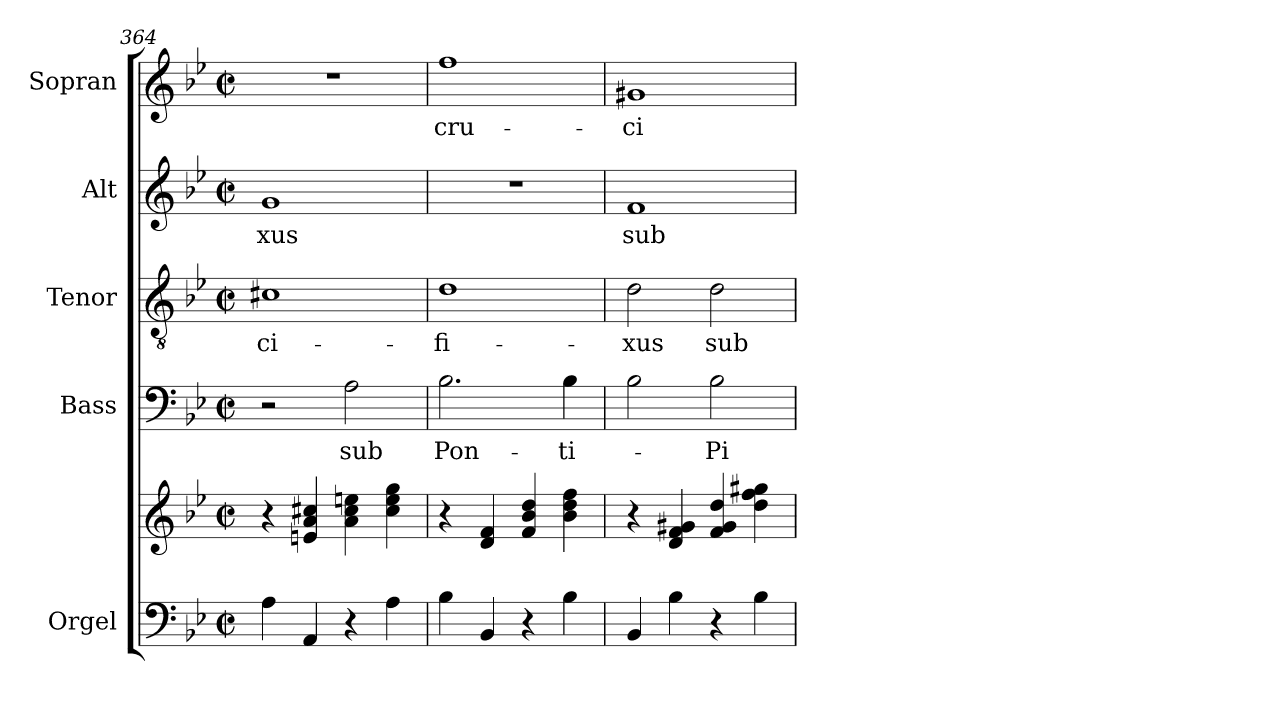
**kern	**kern	**kern	**text	**kern	**text	**kern	**text	**kern	**text
*part5	*part5	*part4	*part4	*part3	*part3	*part2	*part2	*part1	*part1
*staff6	*staff5	*staff4	*staff4	*staff3	*staff3	*staff2	*staff2	*staff1	*staff1
*I"Orgel	*	*I"Bass	*	*I"Tenor	*	*I"Alt	*	*I"Sopran	*
*I'Org.	*	*I'B.	*	*I'T.	*	*I'A.	*	*I'S.	*
*clefF4	*clefG2	*clefF4	*	*clefGv2	*	*clefG2	*	*clefG2	*
*k[b-e-]	*k[b-e-]	*k[b-e-]	*	*k[b-e-]	*	*k[b-e-]	*	*k[b-e-]	*
*B-:	*B-:	*B-:	*	*B-:	*	*B-:	*	*B-:	*
*M2/2	*M2/2	*M2/2	*	*M2/2	*	*M2/2	*	*M2/2	*
*met(c|)	*met(c|)	*met(c|)	*	*met(c|)	*	*met(c|)	*	*met(c|)	*
=364	=364	=364	=364	=364	=364	=364	=364	=364	=364
!	!	!	!	!	!LO:LY:b	!	!LO:LY:b	!	!
4A\	4r	2r	.	1c#X	-ci-	1g	-xus	1r	.
4AA/	4en/ 4a/ 4cc#X/	.	.	.	.	.	.	.	.
!	!	!	!LO:LY:b	!	!	!	!	!	!
4r	4a\ 4cc#\ 4een\	2A\	sub	.	.	.	.	.	.
4A\	4cc#\ 4ee\ 4gg\	.	.	.	.	.	.	.	.
=365	=365	=365	=365	=365	=365	=365	=365	=365	=365
!	!	!	!LO:LY:b	!	!LO:LY:b	!	!	!	!LO:LY:b
4B-\	4r	2.B-\	Pon-	1d	-fi-	1r	.	1ff	cru-
4BB-/	4d/ 4f/	.	.	.	.	.	.	.	.
4r	4f/ 4b-/ 4dd/	.	.	.	.	.	.	.	.
!	!	!	!LO:LY:b	!	!	!	!	!	!
4B-\	4b-\ 4dd\ 4ff\	4B-\	-ti-	.	.	.	.	.	.
!!LO:PB:g=z
=366	=366	=366	=366	=366	=366	=366	=366	=366	=366
!	!	!	!	!	!LO:LY:b	!	!LO:LY:b	!	!LO:LY:b
4BB-/	4r	2B-\	.	2d\	-xus	1f	sub	1g#X	-ci-
4B-\	4d/ 4f/ 4g#X/	.	.	.	.	.	.	.	.
!	!	!	!LO:LY:b	!	!LO:LY:b	!	!	!	!
4r	4f/ 4g#/ 4dd/	2B-\	-Pi-	2d\	sub	.	.	.	.
4B-\	4dd\ 4ff\ 4gg#X\	.	.	.	.	.	.	.	.
=	=	=	=	=	=	=	=	=	=
*-	*-	*-	*-	*-	*-	*-	*-	*-	*-
